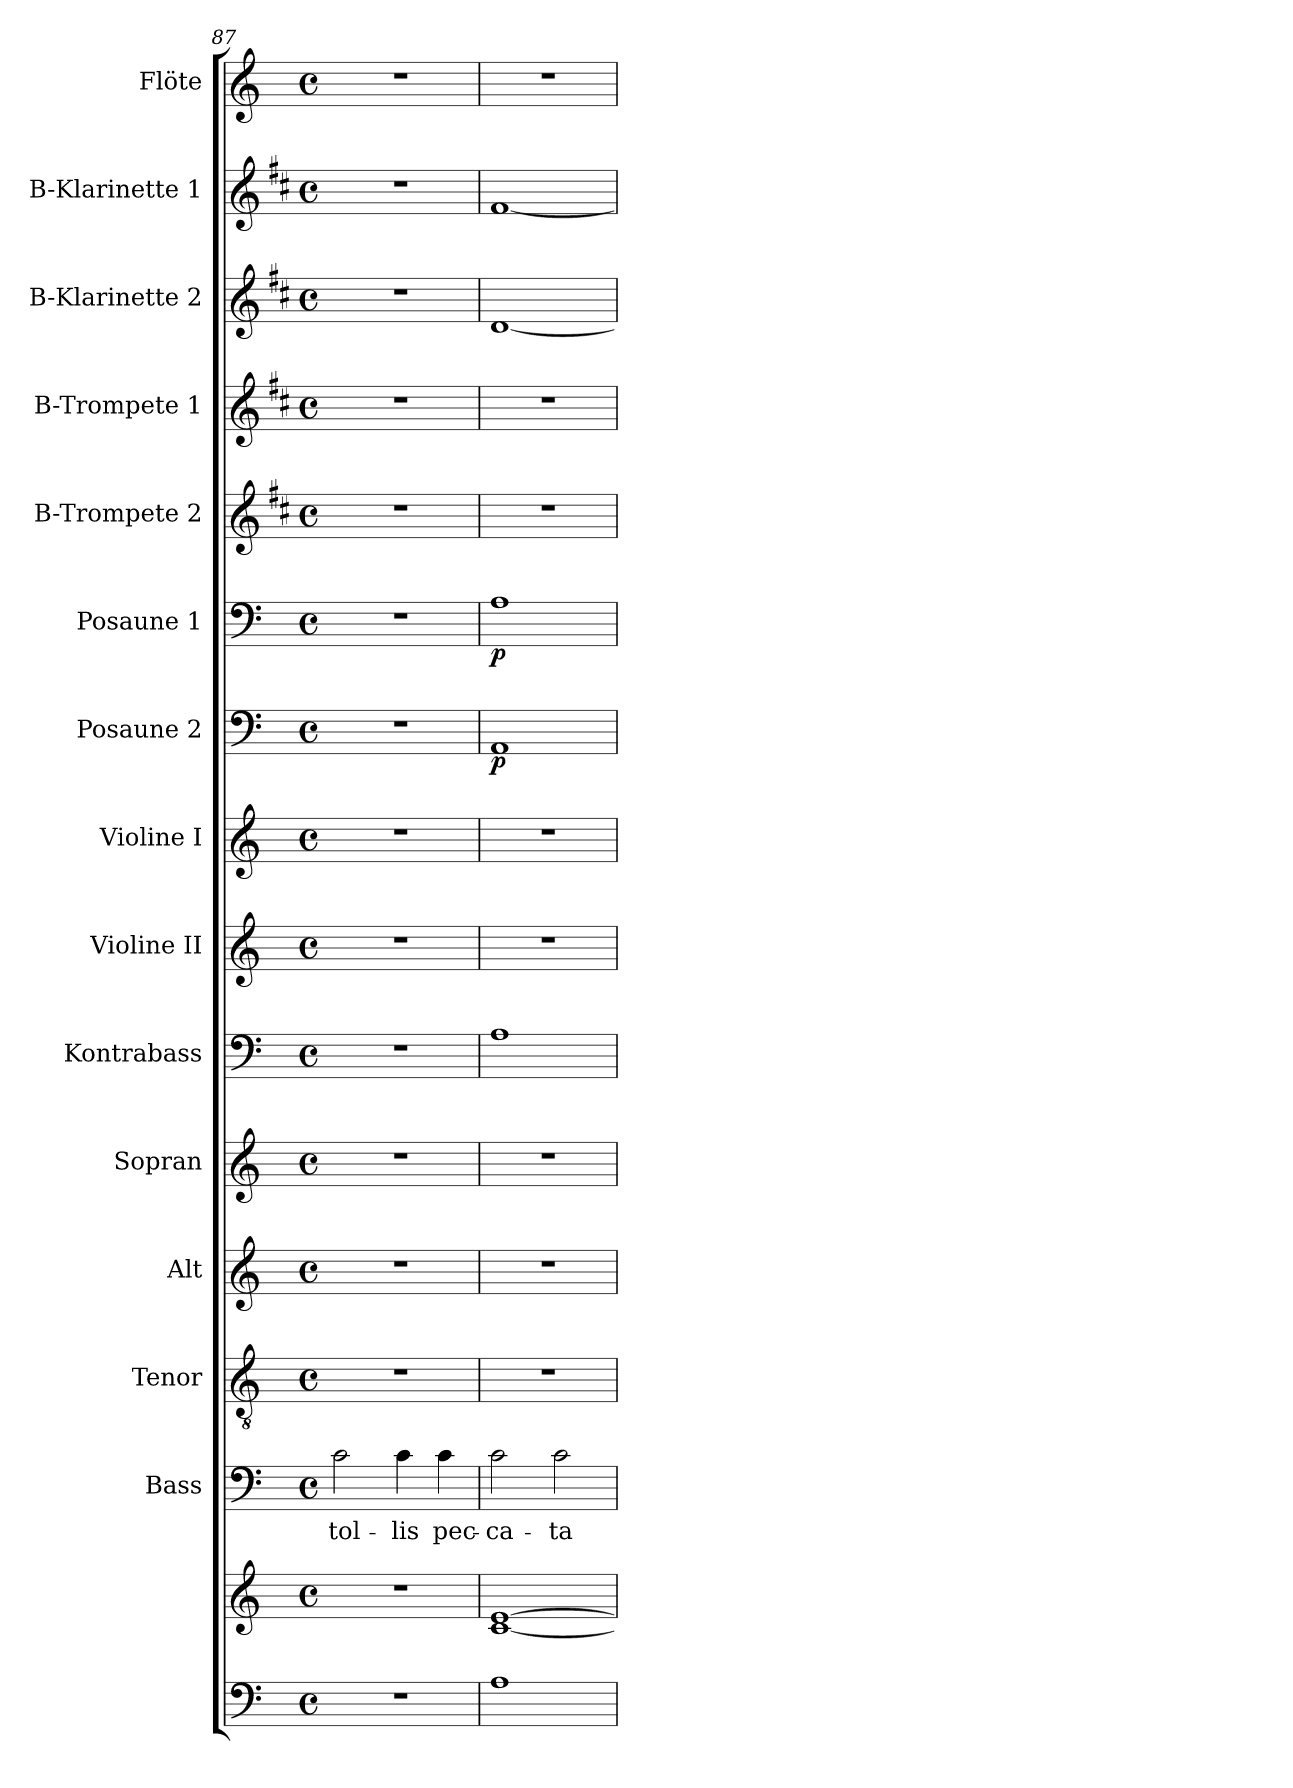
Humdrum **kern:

**kern	**kern	**kern	**text	**kern	**kern	**kern	**kern	**kern	**kern	**kern	**dynam	**kern	**dynam	**kern	**kern	**kern	**kern	**kern
*part15	*part15	*part14	*part14	*part13	*part12	*part11	*part10	*part9	*part8	*part7	*part7	*part6	*part6	*part5	*part4	*part3	*part2	*part1
*staff16	*staff15	*staff14	*staff14	*staff13	*staff12	*staff11	*staff10	*staff9	*staff8	*staff7	*staff7	*staff6	*staff6	*staff5	*staff4	*staff3	*staff2	*staff1
*	*	*I"Bass	*	*I"Tenor	*I"Alt	*I"Sopran	*I"Kontrabass	*I"Violine II	*I"Violine I	*I"Posaune 2	*	*I"Posaune 1	*	*I"B-Trompete 2	*I"B-Trompete 1	*I"B-Klarinette 2	*I"B-Klarinette 1	*I"Flöte
*	*	*I'B.	*	*I'T.	*I'A.	*I'S.	*I'Kb.	*I'Vl. II	*I'Vl. I	*I'Pos. 2	*	*I'Pos. 1	*	*I'B Trp. 2	*I'B Trp. 1	*I'B Kl. 2	*I'B Kl. 1	*I'Fl.
!!LO:PB:g=z
*clefF4	*clefG2	*clefF4	*	*clefGv2	*clefG2	*clefG2	*clefF4	*clefG2	*clefG2	*clefF4	*	*clefF4	*	*clefG2	*clefG2	*clefG2	*clefG2	*clefG2
*	*	*	*	*	*	*	*ITrd7c12	*	*	*	*	*	*	*ITrd1c2	*ITrd1c2	*ITrd1c2	*ITrd1c2	*
*k[]	*k[]	*k[]	*	*k[]	*k[]	*k[]	*k[]	*k[]	*k[]	*k[]	*	*k[]	*	*k[]	*k[]	*k[]	*k[]	*k[]
*C:	*C:	*C:	*	*C:	*C:	*C:	*C:	*C:	*C:	*C:	*	*C:	*	*C:	*C:	*C:	*C:	*C:
*M4/4	*M4/4	*M4/4	*	*M4/4	*M4/4	*M4/4	*M4/4	*M4/4	*M4/4	*M4/4	*	*M4/4	*	*M4/4	*M4/4	*M4/4	*M4/4	*M4/4
*met(c)	*met(c)	*met(c)	*	*met(c)	*met(c)	*met(c)	*met(c)	*met(c)	*met(c)	*met(c)	*	*met(c)	*	*met(c)	*met(c)	*met(c)	*met(c)	*met(c)
=87	=87	=87	=87	=87	=87	=87	=87	=87	=87	=87	=87	=87	=87	=87	=87	=87	=87	=87
!	!	!	!LO:LY:b	!	!	!	!	!	!	!	!	!	!	!	!	!	!	!
1r	1r	2c\	tol-	1r	1r	1r	1r	1r	1r	1r	.	1r	.	1r	1r	1r	1r	1r
!	!	!	!LO:LY:b	!	!	!	!	!	!	!	!	!	!	!	!	!	!	!
.	.	4c\	-lis	.	.	.	.	.	.	.	.	.	.	.	.	.	.	.
!	!	!	!LO:LY:b	!	!	!	!	!	!	!	!	!	!	!	!	!	!	!
.	.	4c\	pec-	.	.	.	.	.	.	.	.	.	.	.	.	.	.	.
=88	=88	=88	=88	=88	=88	=88	=88	=88	=88	=88	=88	=88	=88	=88	=88	=88	=88	=88
*	*^	*	*	*	*	*	*	*	*	*	*	*	*	*	*	*	*	*
!	!	!	!	!LO:LY:b	!	!	!	!	!	!	!	!LO:DY:b	!	!LO:DY:b	!	!	!	!	!
1A	[>1e	[<1c	2c\	-ca-	1r	1r	1r	1AA	1r	1r	1AA	p	1A	p	1r	1r	[1c	[1e	1r
!	!	!	!	!LO:LY:b	!	!	!	!	!	!	!	!	!	!	!	!	!	!	!
.	.	.	2c\	-ta	.	.	.	.	.	.	.	.	.	.	.	.	.	.	.
*	*v	*v	*	*	*	*	*	*	*	*	*	*	*	*	*	*	*	*	*
=	=	=	=	=	=	=	=	=	=	=	=	=	=	=	=	=	=	=
*-	*-	*-	*-	*-	*-	*-	*-	*-	*-	*-	*-	*-	*-	*-	*-	*-	*-	*-
